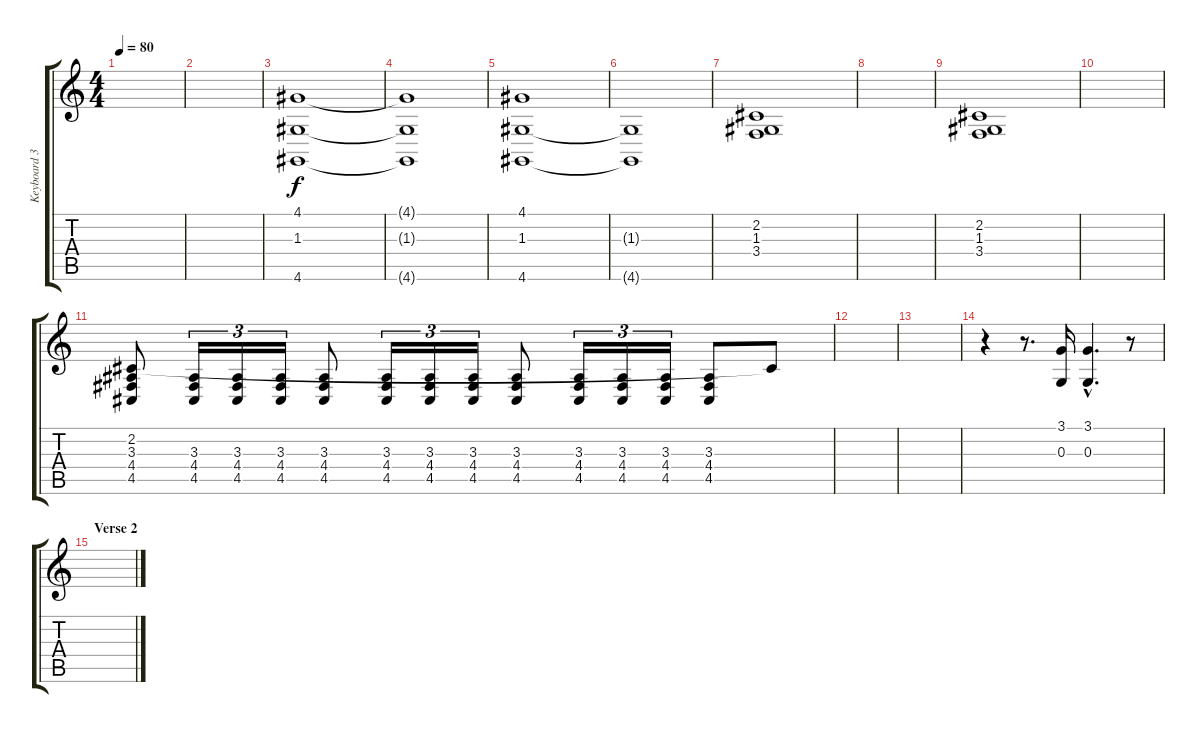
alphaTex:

\track ("Keyboard 3" "Keyboard 3") {instrument drawbarorgan}
\staff {score tabs}
\tuning (E4 B3 G3 D3 A2 E2) {hide}
\ts (4 4)
\tempo 80
\clef g2
\ks c
|
|
(4.1 1.3 4.6).1 |
(4.1{t} 1.3{t} 4.6{t}).1 |
(4.1 1.3 4.6).1 |
(1.3{t} 4.6{t}).1 |
(2.2 1.3 3.4).1{volume 5 instrument brasssection} |
|
(2.2 1.3 3.4).1 |
|
(2.2 3.3 4.4 4.5).8 (3.3 4.4 4.5).16{tu (3 2)} (3.3 4.4 4.5).16{tu (3 2)} (3.3 4.4 4.5).16{tu (3 2)} (3.3 4.4 4.5).8 (3.3 4.4 4.5).16{tu (3 2)} (3.3 4.4 4.5).16{tu (3 2)} (3.3 4.4 4.5).16{tu (3 2)} (3.3 4.4 4.5).8 (3.3 4.4 4.5).16{tu (3 2)} (3.3 4.4 4.5).16{tu (3 2)} (3.3 4.4 4.5).16{tu (3 2)} (3.3 4.4 4.5).8 2.2{t}.8 |
|
|
r.4 r.8{d} (3.1 0.3).16 (3.1{hac} 0.3{hac}).4{d} r.8 |
\section ("" "Verse 2")
